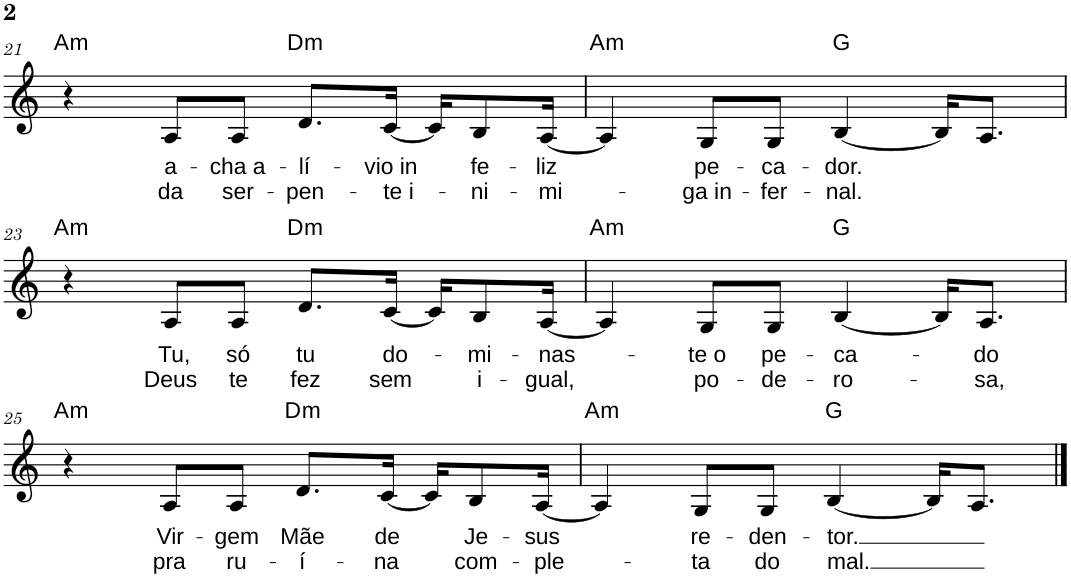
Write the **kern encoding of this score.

**kern	**text	**text	**harte
*part1	*part1	*part1	*part1
*staff1	*staff1	*staff1	*
*I"Piano	*	*	*
*I'Pno.	*	*	*
!!LO:PB:g=z
*clefG2	*	*	*
*k[]	*	*	*
*M4/4	*	*	*
=21	=21	=21	=21
!	!	!	!LO:H:kt=m
4r	.	.	A:min
!	!LO:LY:b	!LO:LY:b	!
8A/L	a-	da	.
!	!LO:LY:b	!LO:LY:b	!
8A/J	-cha a-	ser-	.
!	!LO:LY:b	!LO:LY:b	!LO:H:kt=m
8.d/L	-lí-	-pen-	D:min
!	!LO:LY:b	!LO:LY:b	!
[16c/Jk	-vio in	-te i-	.
16c/KL]	.	.	.
!	!LO:LY:b	!LO:LY:b	!
8B/	-fe-	-ni-	.
!	!LO:LY:b	!LO:LY:b	!
[16A/Jk	-liz	-mi-	.
=22	=22	=22	=22
!	!	!	!LO:H:kt=m
4A/]	.	.	A:min
!	!LO:LY:b	!LO:LY:b	!
8G/L	pe-	-ga in-	.
!	!LO:LY:b	!LO:LY:b	!
8G/J	-ca-	-fer-	.
!	!LO:LY:b	!LO:LY:b	!
[4B/	-dor.	-nal.	G:maj
16B/KL]	.	.	.
8.A/J	.	.	.
!!LO:LB:g=z
=23	=23	=23	=23
!	!	!	!LO:H:kt=m
4r	.	.	A:min
!	!LO:LY:b	!LO:LY:b	!
8A/L	Tu,	Deus	.
!	!LO:LY:b	!LO:LY:b	!
8A/J	só	te	.
!	!LO:LY:b	!LO:LY:b	!LO:H:kt=m
8.d/L	tu	fez	D:min
!	!LO:LY:b	!LO:LY:b	!
[16c/Jk	do-	sem	.
16c/KL]	.	.	.
!	!LO:LY:b	!LO:LY:b	!
8B/	-mi-	i-	.
!	!LO:LY:b	!LO:LY:b	!
[16A/Jk	-nas-	-gual,	.
=24	=24	=24	=24
!	!	!	!LO:H:kt=m
4A/]	.	.	A:min
!	!LO:LY:b	!LO:LY:b	!
8G/L	-te o	po-	.
!	!LO:LY:b	!LO:LY:b	!
8G/J	pe-	-de-	.
!	!LO:LY:b	!LO:LY:b	!
[4B/	-ca-	-ro-	G:maj
16B/KL]	.	.	.
!	!LO:LY:b	!LO:LY:b	!
8.A/J	-do	-sa,	.
!!LO:LB:g=z
=25	=25	=25	=25
!	!	!	!LO:H:kt=m
4r	.	.	A:min
!	!LO:LY:b	!LO:LY:b	!
8A/L	Vir-	pra	.
!	!LO:LY:b	!LO:LY:b	!
8A/J	-gem	ru-	.
!	!LO:LY:b	!LO:LY:b	!LO:H:kt=m
8.d/L	Mãe	-í-	D:min
!	!LO:LY:b	!LO:LY:b	!
[16c/Jk	de	-na	.
16c/KL]	.	.	.
!	!LO:LY:b	!LO:LY:b	!
8B/	Je-	com-	.
!	!LO:LY:b	!LO:LY:b	!
[16A/Jk	-sus	-ple-	.
=26	=26	=26	=26
!	!	!	!LO:H:kt=m
4A/]	.	.	A:min
!	!LO:LY:b	!LO:LY:b	!
8G/L	re-	-ta	.
!	!LO:LY:b	!LO:LY:b	!
8G/J	-den-	do	.
!	!LO:LY:b	!LO:LY:b	!
[4B/	-tor.	mal.	G:maj
16B/KL]	.	.	.
8.A/J	.	.	.
==	==	==	==
*-	*-	*-	*-
